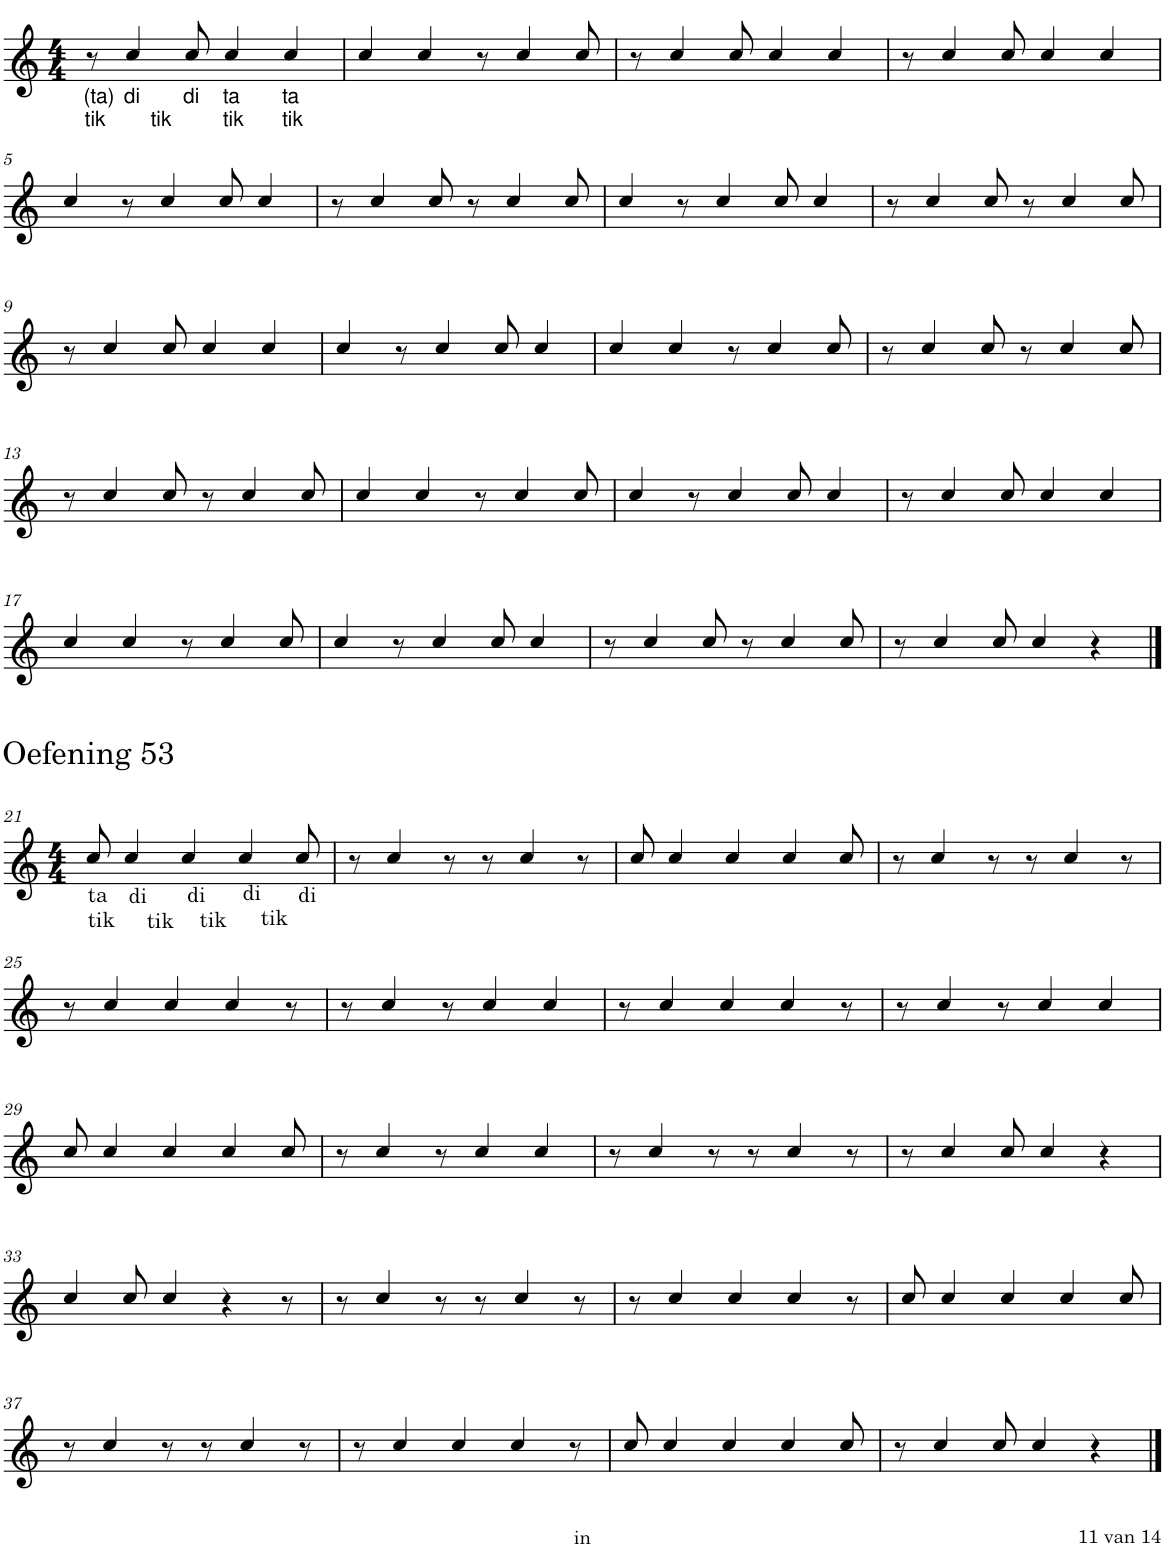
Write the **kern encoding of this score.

**kern
*part1
*staff1
*I"Piano
*I'Pno.
!!LO:PB:g=z
*clefG2
*k[]
*M4/4
=1
!LO:TX:b:t=(ta)
!LO:TX:b:t=tik
8r
!LO:TX:b:t=di
!LO:TX:b:t=tik
4cc/
!LO:TX:b:t=di
8cc/
!LO:TX:b:t=ta
!LO:TX:b:t=tik
4cc/
!LO:TX:b:t=ta
!LO:TX:b:t=tik
4cc/
=2
4cc/
4cc/
8r
4cc/
8cc/
=3
8r
4cc/
8cc/
4cc/
4cc/
=4
8r
4cc/
8cc/
4cc/
4cc/
!!LO:LB:g=z
=5
4cc/
8r
4cc/
8cc/
4cc/
=6
8r
4cc/
8cc/
8r
4cc/
8cc/
=7
4cc/
8r
4cc/
8cc/
4cc/
=8
8r
4cc/
8cc/
8r
4cc/
8cc/
!!LO:LB:g=z
=9
8r
4cc/
8cc/
4cc/
4cc/
=10
4cc/
8r
4cc/
8cc/
4cc/
=11
4cc/
4cc/
8r
4cc/
8cc/
=12
8r
4cc/
8cc/
8r
4cc/
8cc/
!!LO:LB:g=z
=13
8r
4cc/
8cc/
8r
4cc/
8cc/
=14
4cc/
4cc/
8r
4cc/
8cc/
=15
4cc/
8r
4cc/
8cc/
4cc/
=16
8r
4cc/
8cc/
4cc/
4cc/
!!LO:LB:g=z
=17
4cc/
4cc/
8r
4cc/
8cc/
=18
4cc/
8r
4cc/
8cc/
4cc/
=19
8r
4cc/
8cc/
8r
4cc/
8cc/
=20
8r
4cc/
8cc/
4cc/
4r
!!LO:LB:g=z
==21
*M4/4
!LO:TX:a:t=Oefening 53
!LO:TX:b:t=ta
!LO:TX:b:t=tik
8cc/
!LO:TX:b:t=di
!LO:TX:b:t=tik
4cc/
!LO:TX:b:t=di
!LO:TX:b:t=tik
4cc/
!LO:TX:b:t=di
!LO:TX:b:t=tik
4cc/
!LO:TX:b:t=di
8cc/
=22
8r
4cc/
8r
8r
4cc/
8r
=23
8cc/
4cc/
4cc/
4cc/
8cc/
=24
8r
4cc/
8r
8r
4cc/
8r
!!LO:LB:g=z
=25
8r
4cc/
4cc/
4cc/
8r
=26
8r
4cc/
8r
4cc/
4cc/
=27
8r
4cc/
4cc/
4cc/
8r
=28
8r
4cc/
8r
4cc/
4cc/
!!LO:LB:g=z
=29
8cc/
4cc/
4cc/
4cc/
8cc/
=30
8r
4cc/
8r
4cc/
4cc/
=31
8r
4cc/
8r
8r
4cc/
8r
=32
8r
4cc/
8cc/
4cc/
4r
!!LO:LB:g=z
=33
4cc/
8cc/
4cc/
4r
8r
=34
8r
4cc/
8r
8r
4cc/
8r
=35
8r
4cc/
4cc/
4cc/
8r
=36
8cc/
4cc/
4cc/
4cc/
8cc/
!!LO:LB:g=z
=37
8r
4cc/
8r
8r
4cc/
8r
=38
8r
4cc/
4cc/
4cc/
8r
=39
8cc/
4cc/
4cc/
4cc/
8cc/
=40
8r
4cc/
8cc/
4cc/
4r
==
*-
